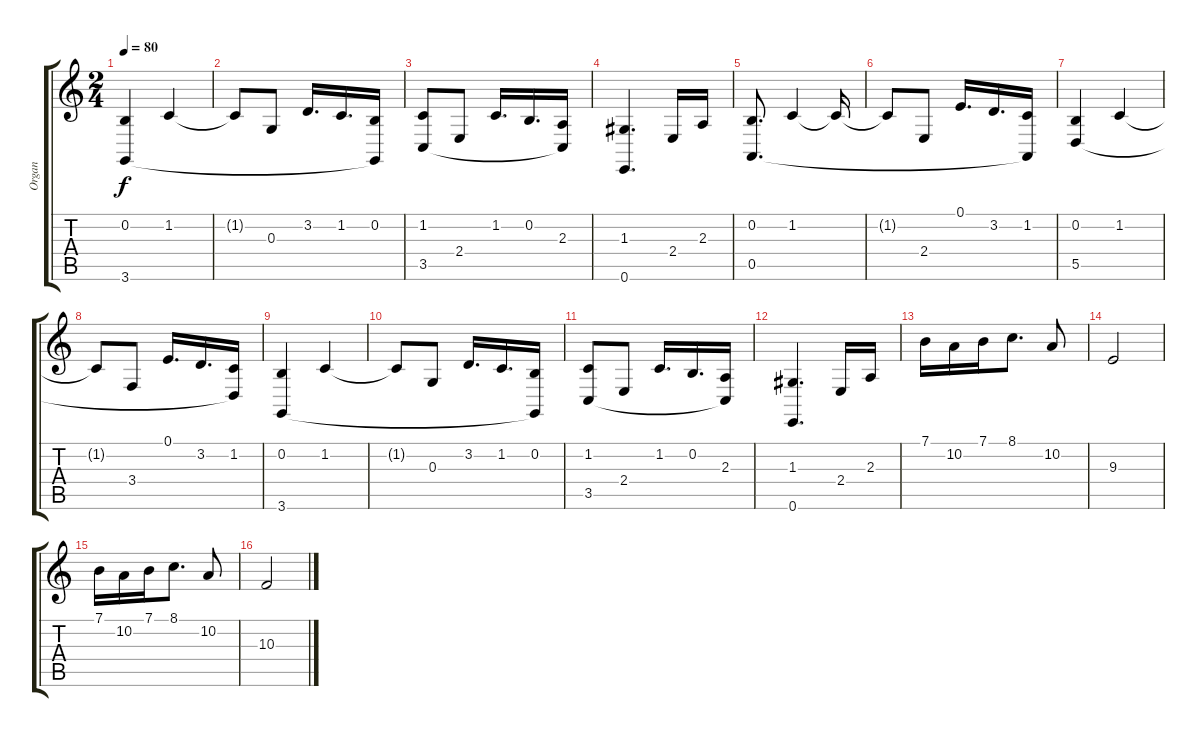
\track ("Organ" "Organ") {instrument stringensemble1}
\staff {score tabs}
\tuning (E4 B3 G3 D3 A2 E2) {hide}
\ts (2 4)
\tempo 80
\clef g2
\ks aminor
(0.2 3.6).4{dy f} 1.2.4 |
1.2{t}.8 0.3.8 3.2.16{d} 1.2.16{d} (0.2 3.6{t}).16 |
(1.2 3.5).8 2.4.8 1.2.16{d} 0.2.16{d} (2.3 3.5{t}).16 |
(1.3 0.6).4{d} 2.4.16 2.3.16 |
(0.2 0.5).8{d} 1.2.4 1.2{t}.16 |
1.2{t}.8 2.4.8 0.1.16{d} 3.2.16{d} (1.2 0.5{t}).16 |
(0.2 5.5).4 1.2.4 |
1.2{t}.8 3.4.8 0.1.16{d} 3.2.16{d} (1.2 5.5{t}).16 |
(0.2 3.6).4 1.2.4 |
1.2{t}.8 0.3.8 3.2.16{d} 1.2.16{d} (0.2 3.6{t}).16 |
(1.2 3.5).8 2.4.8 1.2.16{d} 0.2.16{d} (2.3 3.5{t}).16 |
(1.3 0.6).4{d} 2.4.16 2.3.16 |
7.1.16{volume 10} 10.2.16 7.1.16 8.1.8{d} 10.2.8 |
9.3.2 |
7.1.16 10.2.16 7.1.16 8.1.8{d} 10.2.8 |
10.3.2
